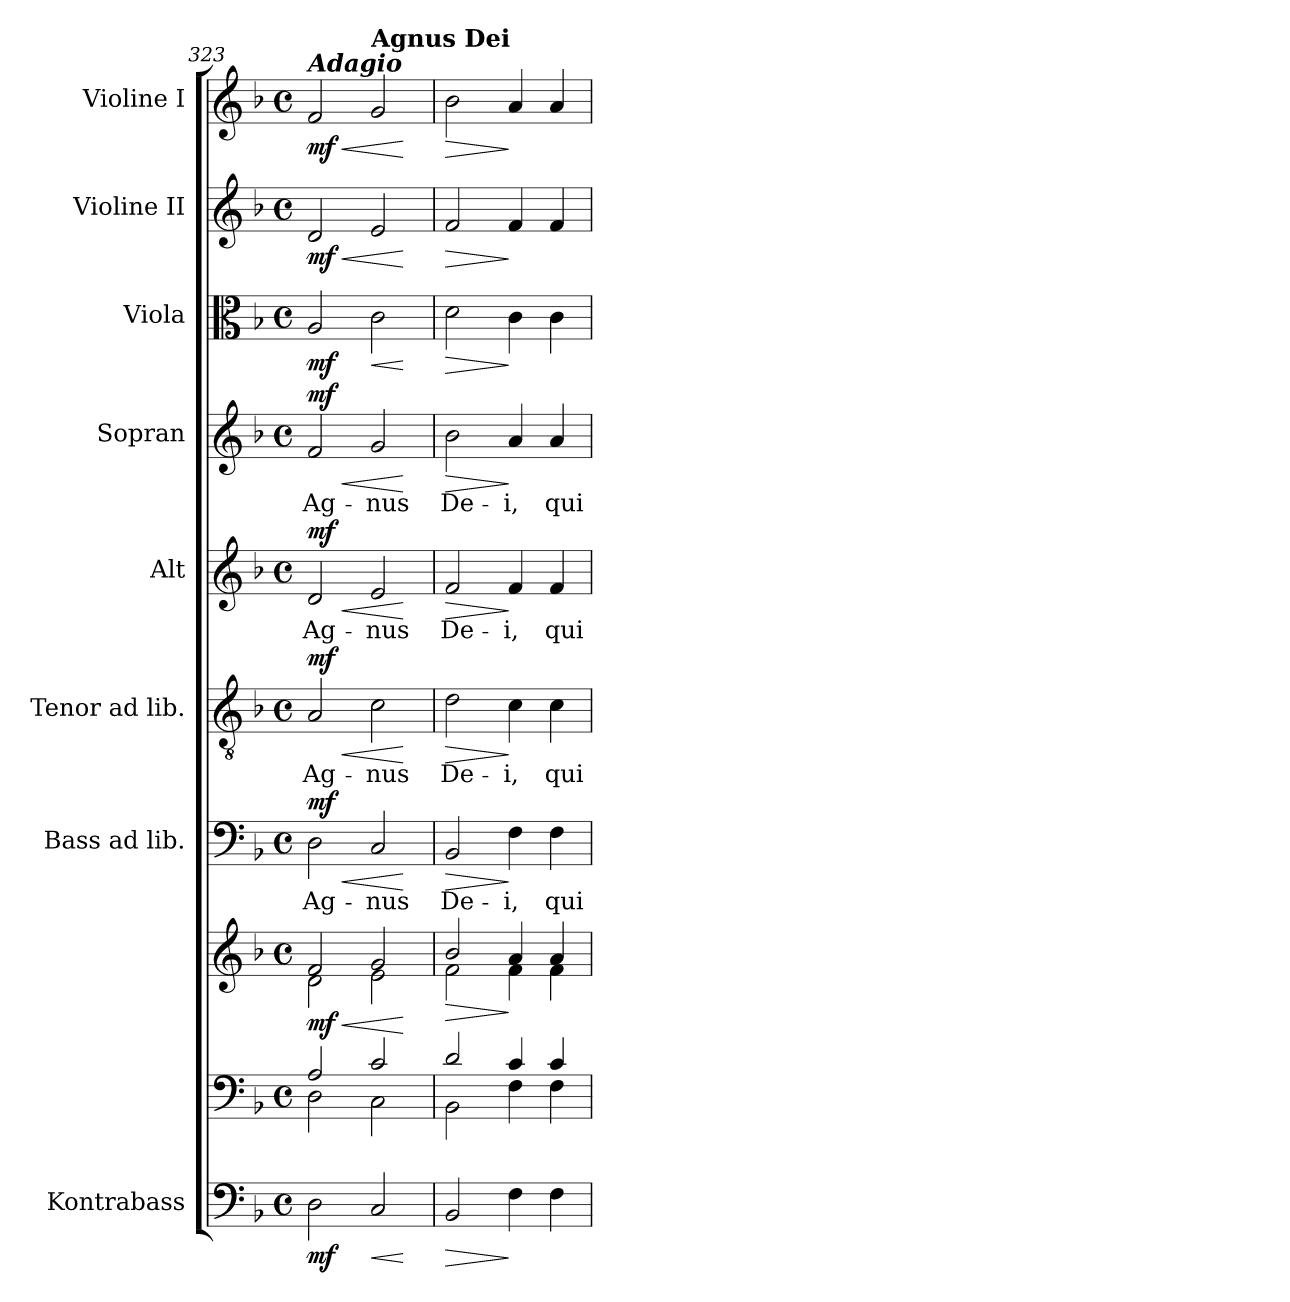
**kern	**dynam	**kern	**kern	**dynam	**kern	**text	**dynam	**kern	**text	**dynam	**kern	**text	**dynam	**kern	**text	**dynam	**kern	**dynam	**kern	**dynam	**kern	**dynam
*part9	*part9	*part8	*part8	*part8	*part7	*part7	*part7	*part6	*part6	*part6	*part5	*part5	*part5	*part4	*part4	*part4	*part3	*part3	*part2	*part2	*part1	*part1
*staff10	*staff10	*staff9	*staff8	*staff8/9	*staff7	*staff7	*staff7	*staff6	*staff6	*staff6	*staff5	*staff5	*staff5	*staff4	*staff4	*staff4	*staff3	*staff3	*staff2	*staff2	*staff1	*staff1
*I"Kontrabass	*	*	*	*	*I"Bass ad lib.	*	*	*I"Tenor ad lib.	*	*	*I"Alt	*	*	*I"Sopran	*	*	*I"Viola	*	*I"Violine II	*	*I"Violine I	*
*I'Kb.	*	*	*	*	*I'B.	*	*	*I'T.	*	*	*I'A.	*	*	*I'S.	*	*	*I'Vla.	*	*I'Vl. II	*	*I'Vl. I	*
!!LO:PB:g=z
*clefF4	*	*clefF4	*clefG2	*	*clefF4	*	*	*clefGv2	*	*	*clefG2	*	*	*clefG2	*	*	*clefC3	*	*clefG2	*	*clefG2	*
*ITrd7c12	*	*	*	*	*	*	*	*	*	*	*	*	*	*	*	*	*	*	*	*	*	*
*k[b-]	*	*k[b-]	*k[b-]	*	*k[b-]	*	*	*k[b-]	*	*	*k[b-]	*	*	*k[b-]	*	*	*k[b-]	*	*k[b-]	*	*k[b-]	*
*F:	*	*F:	*F:	*	*F:	*	*	*F:	*	*	*F:	*	*	*F:	*	*	*F:	*	*F:	*	*F:	*
*M4/4	*	*M4/4	*M4/4	*	*M4/4	*	*	*M4/4	*	*	*M4/4	*	*	*M4/4	*	*	*M4/4	*	*M4/4	*	*M4/4	*
*met(c)	*	*met(c)	*met(c)	*	*met(c)	*	*	*met(c)	*	*	*met(c)	*	*	*met(c)	*	*	*met(c)	*	*met(c)	*	*met(c)	*
=323	=323	=323	=323	=323	=323	=323	=323	=323	=323	=323	=323	=323	=323	=323	=323	=323	=323	=323	=323	=323	=323	=323
*	*	*^	*	*	*	*	*	*	*	*	*	*	*	*	*	*	*	*	*	*	*	*
!	!	!	!	!	!	!	!	!	!	!	!	!	!	!	!	!	!	!	!	!	!	!LO:TX:a:Bi:t=Adagio	!
!	!LO:DY:b	!	!	!	!LO:HP:b	!	!LO:LY:b	!LO:HP:b	!	!LO:LY:b	!LO:HP:b	!	!LO:LY:b	!LO:HP:b	!	!LO:LY:b	!LO:HP:b	!	!	!	!LO:HP:b	!	!LO:HP:b
*	*	*	*	*^	*	*	*	*	*	*	*	*	*	*	*	*	*	*	*	*	*	*	*
!	!	!	!	!	!	!LO:DY:n=1:b	!	!	!LO:DY:n=1:a	!	!	!LO:DY:n=1:a	!	!	!LO:DY:n=1:a	!	!	!LO:DY:n=1:a	!	!LO:DY:b	!	!LO:DY:n=1:b	!	!LO:DY:n=1:b
2DD\	mf	2A/	2D\	2f/	2d\	< mf	2D\	Ag-	< mf	2A/	Ag-	< mf	2d/	Ag-	< mf	2f/	Ag-	< mf	2A/	mf	2d/	< mf	2f/	< mf
!	!	!	!	!	!	!	!	!	!	!	!	!	!	!	!	!	!	!	!	!	!	!	!LO:TX:a:B:t=Agnus Dei	!
!	!LO:HP:b	!	!	!	!	!	!	!LO:LY:b	!	!	!LO:LY:b	!	!	!LO:LY:b	!	!	!LO:LY:b	!	!	!LO:HP:b	!	!	!	!
2CC/	<	2c/	2C\	2g/	2e\	.	2C/	-nus	.	2c\	-nus	.	2e/	-nus	.	2g/	-nus	.	2c\	<	2e/	.	2g/	.
*	*	*v	*v	*	*	*	*	*	*	*	*	*	*	*	*	*	*	*	*	*	*	*	*	*
*	*	*	*v	*v	*	*	*	*	*	*	*	*	*	*	*	*	*	*	*	*	*	*	*
.	[	.	.	[	.	.	[	.	.	[	.	.	[	.	.	[	.	[	.	[	.	[
=324	=324	=324	=324	=324	=324	=324	=324	=324	=324	=324	=324	=324	=324	=324	=324	=324	=324	=324	=324	=324	=324	=324
!	!LO:HP:b	!	!	!LO:HP:b	!	!LO:LY:b	!LO:HP:b	!	!LO:LY:b	!LO:HP:b	!	!LO:LY:b	!LO:HP:b	!	!LO:LY:b	!LO:HP:b	!	!LO:HP:b	!	!LO:HP:b	!	!LO:HP:b
*	*	*^	*^	*	*	*	*	*	*	*	*	*	*	*	*	*	*	*	*	*	*	*
2BBB-/	>	2d/	2BB-\	2b-/	2f\	>	2BB-/	De-	>	2d\	De-	>	2f/	De-	>	2b-\	De-	>	2d\	>	2f/	>	2b-\	>
!	!	!	!	!	!	!	!	!LO:LY:b	!	!	!LO:LY:b	!	!	!LO:LY:b	!	!	!LO:LY:b	!	!	!	!	!	!	!
4FF\	]	4c/	4F\	4a/	4f\	]	4F\	-i,	]	4c\	-i,	]	4f/	-i,	]	4a/	-i,	]	4c\	]	4f/	]	4a/	]
!	!	!	!	!	!	!	!	!LO:LY:b	!	!	!LO:LY:b	!	!	!LO:LY:b	!	!	!LO:LY:b	!	!	!	!	!	!	!
4FF\	.	4c/	4F\	4a/	4f\	.	4F\	qui	.	4c\	qui	.	4f/	qui	.	4a/	qui	.	4c\	.	4f/	.	4a/	.
*	*	*v	*v	*	*	*	*	*	*	*	*	*	*	*	*	*	*	*	*	*	*	*	*	*
*	*	*	*v	*v	*	*	*	*	*	*	*	*	*	*	*	*	*	*	*	*	*	*	*
=	=	=	=	=	=	=	=	=	=	=	=	=	=	=	=	=	=	=	=	=	=	=
*-	*-	*-	*-	*-	*-	*-	*-	*-	*-	*-	*-	*-	*-	*-	*-	*-	*-	*-	*-	*-	*-	*-
